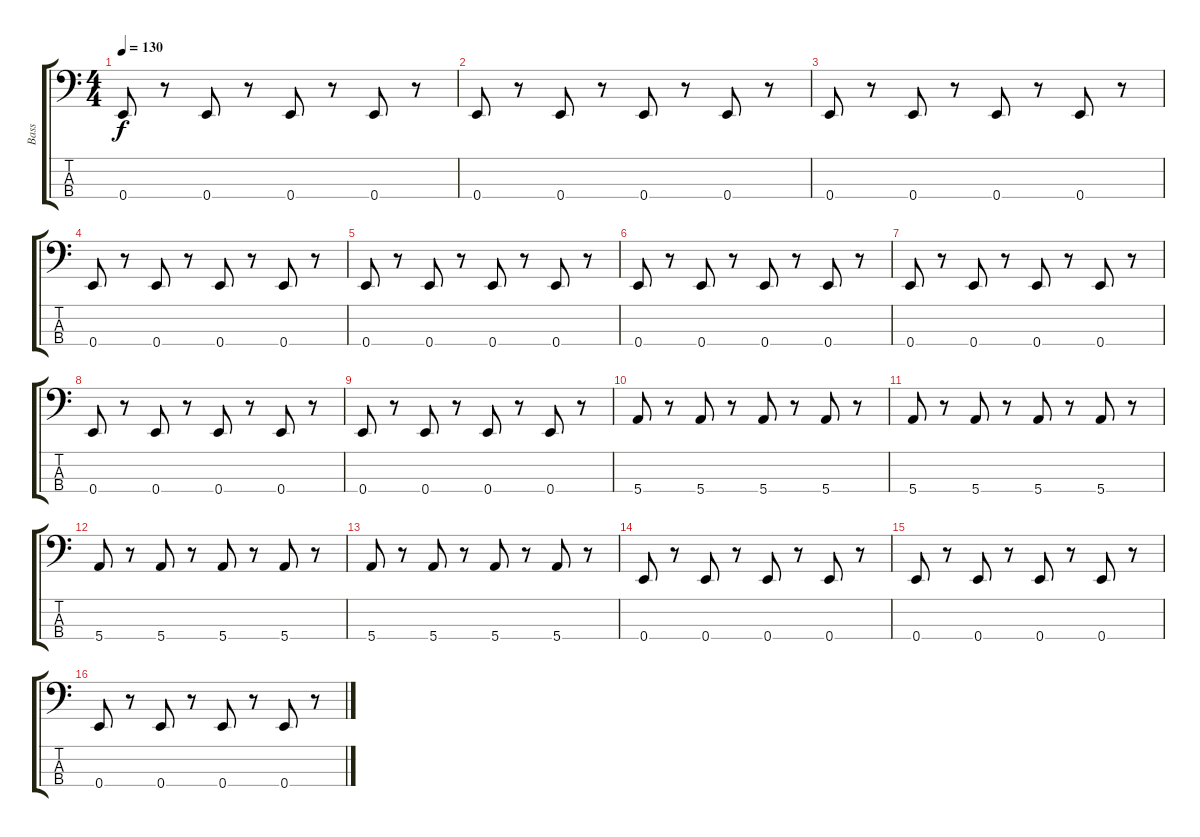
\track ("Bass" "Bass") {instrument electricbasspick}
\staff {score tabs}
\tuning (G2 D2 A1 E1) {hide}
\ts (4 4)
\tempo 130
\clef f4
\ks c
0.4.8{dy f} r.8 0.4.8 r.8 0.4.8 r.8 0.4.8 r.8 |
0.4.8 r.8 0.4.8 r.8 0.4.8 r.8 0.4.8 r.8 |
0.4.8 r.8 0.4.8 r.8 0.4.8 r.8 0.4.8 r.8 |
0.4.8 r.8 0.4.8 r.8 0.4.8 r.8 0.4.8 r.8 |
0.4.8 r.8 0.4.8 r.8 0.4.8 r.8 0.4.8 r.8 |
0.4.8 r.8 0.4.8 r.8 0.4.8 r.8 0.4.8 r.8 |
0.4.8 r.8 0.4.8 r.8 0.4.8 r.8 0.4.8 r.8 |
0.4.8 r.8 0.4.8 r.8 0.4.8 r.8 0.4.8 r.8 |
0.4.8 r.8 0.4.8 r.8 0.4.8 r.8 0.4.8 r.8 |
5.4.8 r.8 5.4.8 r.8 5.4.8 r.8 5.4.8 r.8 |
5.4.8 r.8 5.4.8 r.8 5.4.8 r.8 5.4.8 r.8 |
5.4.8 r.8 5.4.8 r.8 5.4.8 r.8 5.4.8 r.8 |
5.4.8 r.8 5.4.8 r.8 5.4.8 r.8 5.4.8 r.8 |
0.4.8 r.8 0.4.8 r.8 0.4.8 r.8 0.4.8 r.8 |
0.4.8 r.8 0.4.8 r.8 0.4.8 r.8 0.4.8 r.8 |
0.4.8 r.8 0.4.8 r.8 0.4.8 r.8 0.4.8 r.8
